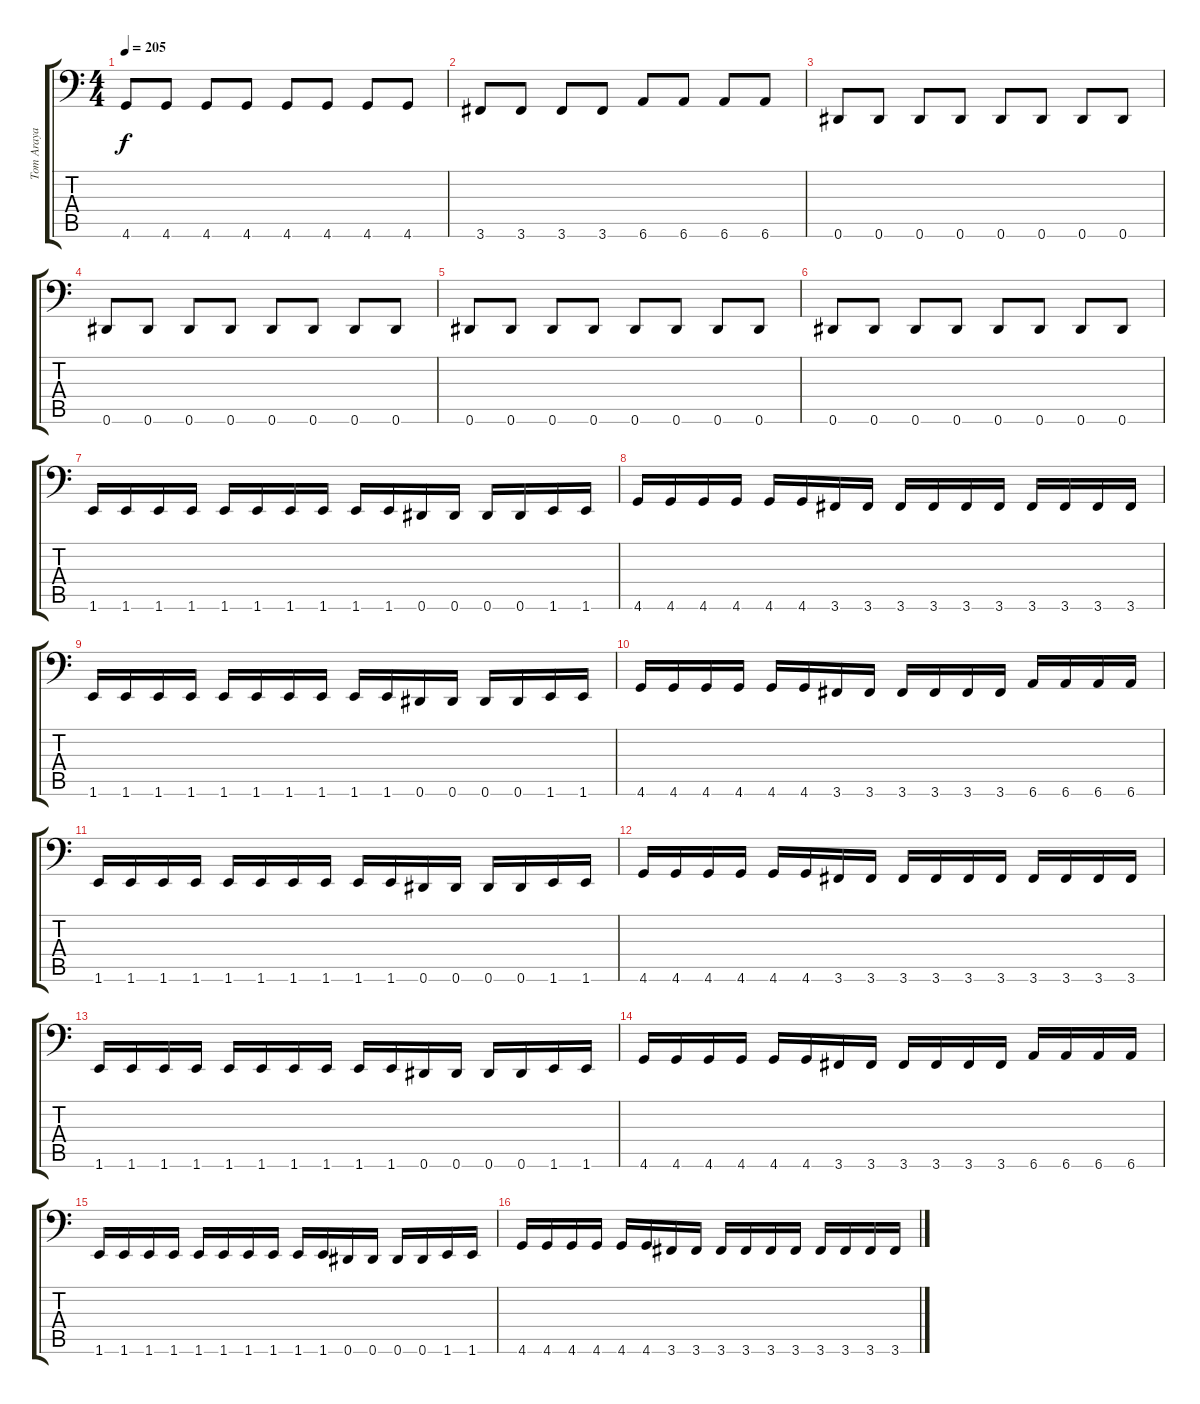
\track ("Tom Araya" "Tom Araya") {instrument electricbasspick}
\staff {score tabs}
\tuning (Eb3 Bb2 Gb2 Db2 Ab1 Eb1) {hide}
\ts (4 4)
\tempo 205
\clef f4
\ks c
4.6.8{dy f} 4.6.8 4.6.8 4.6.8 4.6.8 4.6.8 4.6.8 4.6.8 |
3.6.8 3.6.8 3.6.8 3.6.8 6.6.8 6.6.8 6.6.8 6.6.8 |
0.6.8 0.6.8 0.6.8 0.6.8 0.6.8 0.6.8 0.6.8 0.6.8 |
0.6.8 0.6.8 0.6.8 0.6.8 0.6.8 0.6.8 0.6.8 0.6.8 |
0.6.8 0.6.8 0.6.8 0.6.8 0.6.8 0.6.8 0.6.8 0.6.8 |
0.6.8 0.6.8 0.6.8 0.6.8 0.6.8 0.6.8 0.6.8 0.6.8 |
1.6.16 1.6.16 1.6.16 1.6.16 1.6.16 1.6.16 1.6.16 1.6.16 1.6.16 1.6.16 0.6.16 0.6.16 0.6.16 0.6.16 1.6.16 1.6.16 |
4.6.16 4.6.16 4.6.16 4.6.16 4.6.16 4.6.16 3.6.16 3.6.16 3.6.16 3.6.16 3.6.16 3.6.16 3.6.16 3.6.16 3.6.16 3.6.16 |
1.6.16 1.6.16 1.6.16 1.6.16 1.6.16 1.6.16 1.6.16 1.6.16 1.6.16 1.6.16 0.6.16 0.6.16 0.6.16 0.6.16 1.6.16 1.6.16 |
4.6.16 4.6.16 4.6.16 4.6.16 4.6.16 4.6.16 3.6.16 3.6.16 3.6.16 3.6.16 3.6.16 3.6.16 6.6.16 6.6.16 6.6.16 6.6.16 |
1.6.16 1.6.16 1.6.16 1.6.16 1.6.16 1.6.16 1.6.16 1.6.16 1.6.16 1.6.16 0.6.16 0.6.16 0.6.16 0.6.16 1.6.16 1.6.16 |
4.6.16 4.6.16 4.6.16 4.6.16 4.6.16 4.6.16 3.6.16 3.6.16 3.6.16 3.6.16 3.6.16 3.6.16 3.6.16 3.6.16 3.6.16 3.6.16 |
1.6.16 1.6.16 1.6.16 1.6.16 1.6.16 1.6.16 1.6.16 1.6.16 1.6.16 1.6.16 0.6.16 0.6.16 0.6.16 0.6.16 1.6.16 1.6.16 |
4.6.16 4.6.16 4.6.16 4.6.16 4.6.16 4.6.16 3.6.16 3.6.16 3.6.16 3.6.16 3.6.16 3.6.16 6.6.16 6.6.16 6.6.16 6.6.16 |
1.6.16 1.6.16 1.6.16 1.6.16 1.6.16 1.6.16 1.6.16 1.6.16 1.6.16 1.6.16 0.6.16 0.6.16 0.6.16 0.6.16 1.6.16 1.6.16 |
4.6.16 4.6.16 4.6.16 4.6.16 4.6.16 4.6.16 3.6.16 3.6.16 3.6.16 3.6.16 3.6.16 3.6.16 3.6.16 3.6.16 3.6.16 3.6.16
